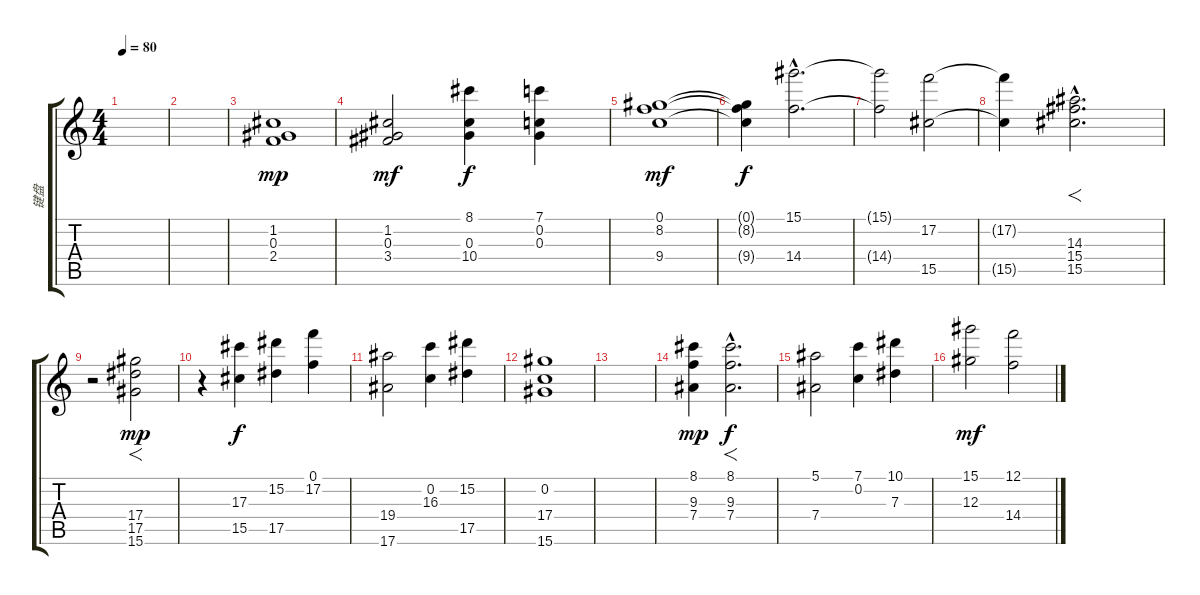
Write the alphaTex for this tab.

\track ("键盘" "键盘") {instrument stringensemble1}
\staff {score tabs}
\tuning (F5 C5 Ab4 Eb4 Bb3 F3) {hide}
\ts (4 4)
\tempo 80
\clef g2
\ks c
|
|
(1.2 0.3 2.4).1{dy mp} |
(1.2 0.3 3.4).2{dy mf} (8.1 0.3 10.4).4{dy f} (7.1 0.2 0.3).4 |
(0.1 8.2 9.4).1{dy mf} |
(0.1{t} 8.2{t} 9.4{t}).4{dy f} (15.1{hac} 14.4{hac}).2{d} |
(15.1{t} 14.4{t}).2 (17.2 15.5).2 |
(17.2{t} 15.5{t}).4 (14.3{hac} 15.4{hac} 15.5{hac}).2{f d} |
r.2 (17.4 17.5 15.6).2{f dy mp} |
r.4 (17.3 15.5).4{dy f} (15.2 17.5).4 (0.1 17.2).4 |
(19.4 17.6).2 (0.2 16.3).4 (15.2 17.5).4 |
(0.2 17.4 15.6).1 |
|
(8.1 9.3 7.4).4{dy mp} (8.1{hac} 9.3{hac} 7.4{hac}).2{f d dy f} |
(5.1 7.4).2 (7.1 0.2).4 (10.1 7.3).4 |
(15.1 12.3).2{dy mf} (12.1 14.4).2
